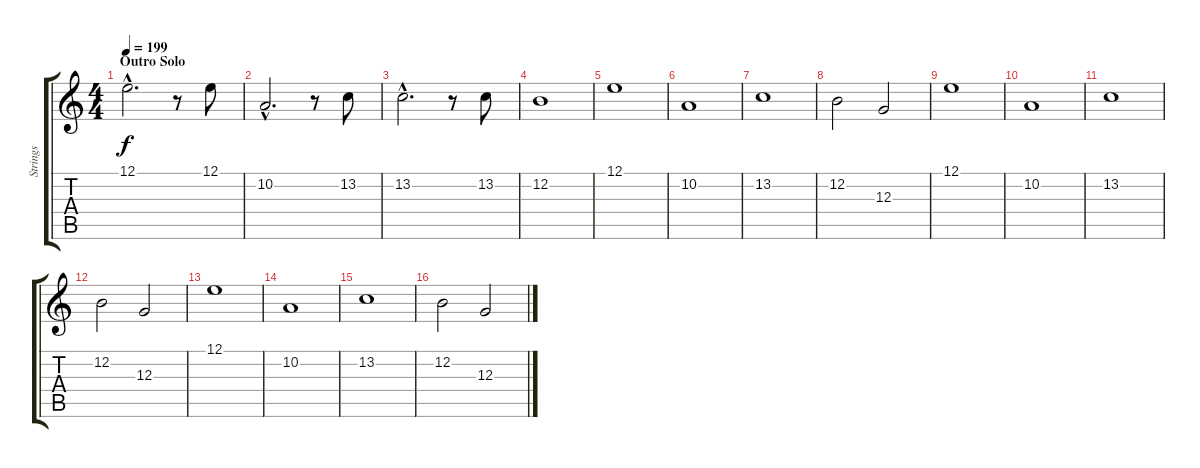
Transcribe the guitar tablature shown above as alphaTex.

\track ("Strings" "Strings") {instrument stringensemble1}
\staff {score tabs}
\tuning (E4 B3 G3 D3 A2 E2) {hide}
\ts (4 4)
\section ("" "Outro Solo")
\tempo 199
\clef g2
\ks c
12.1{hac}.2{d dy f} r.8 12.1.8 |
10.2{hac}.2{d} r.8 13.2.8 |
13.2{hac}.2{d} r.8 13.2.8 |
12.2.1 |
12.1.1 |
10.2.1 |
13.2.1 |
12.2.2 12.3.2 |
12.1.1 |
10.2.1 |
13.2.1 |
12.2.2 12.3.2 |
\section ("" "")
12.1.1 |
10.2.1 |
13.2.1 |
12.2.2 12.3.2
